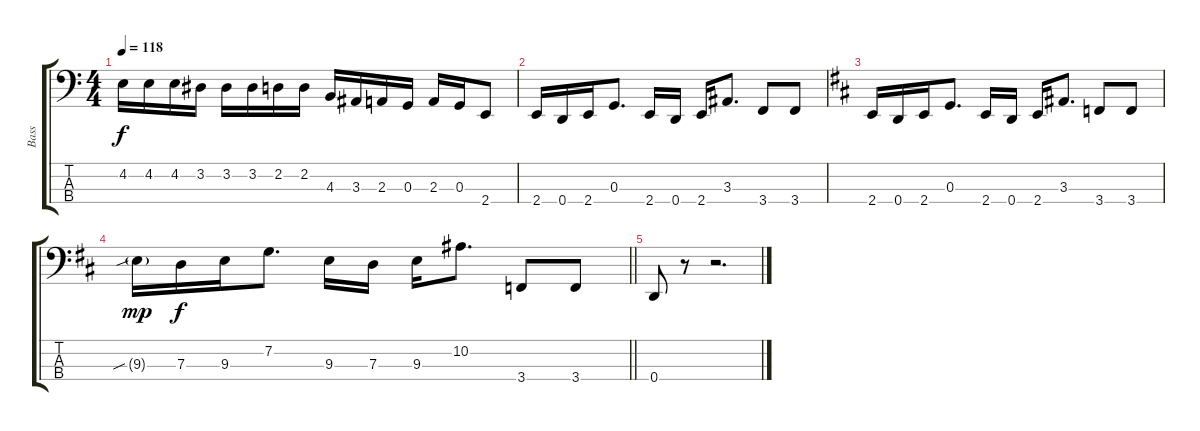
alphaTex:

\track ("Bass" "Bass") {instrument electricbasspick}
\staff {score tabs}
\tuning (F2 C2 G1 D1) {hide}
\ts (4 4)
\tempo 118
\clef f4
\ks aminor
4.2.16{dy f} 4.2.16 4.2.16 3.2.16 3.2.16 3.2.16 2.2.16 2.2.16 4.3.16 3.3.16 2.3.16 0.3.16 2.3.16 0.3.16 2.4.8 |
2.4.16 0.4.16 2.4.16 0.3.8{d} 2.4.16 0.4.16 2.4.16 3.3.8{d} 3.4.8 3.4.8 |
\ks bminor
2.4.16 0.4.16 2.4.16 0.3.8{d} 2.4.16 0.4.16 2.4.16 3.3.8{d} 3.4.8 3.4.8 |
\barLineRight lightlight
9.3{sib g}.16{dy mp} 7.3.16{dy f} 9.3.16 7.2.8{d} 9.3.16 7.3.16 9.3.16 10.2.8{d} 3.4.8 3.4.8 |
0.4.8 r.8 r.2{d}
